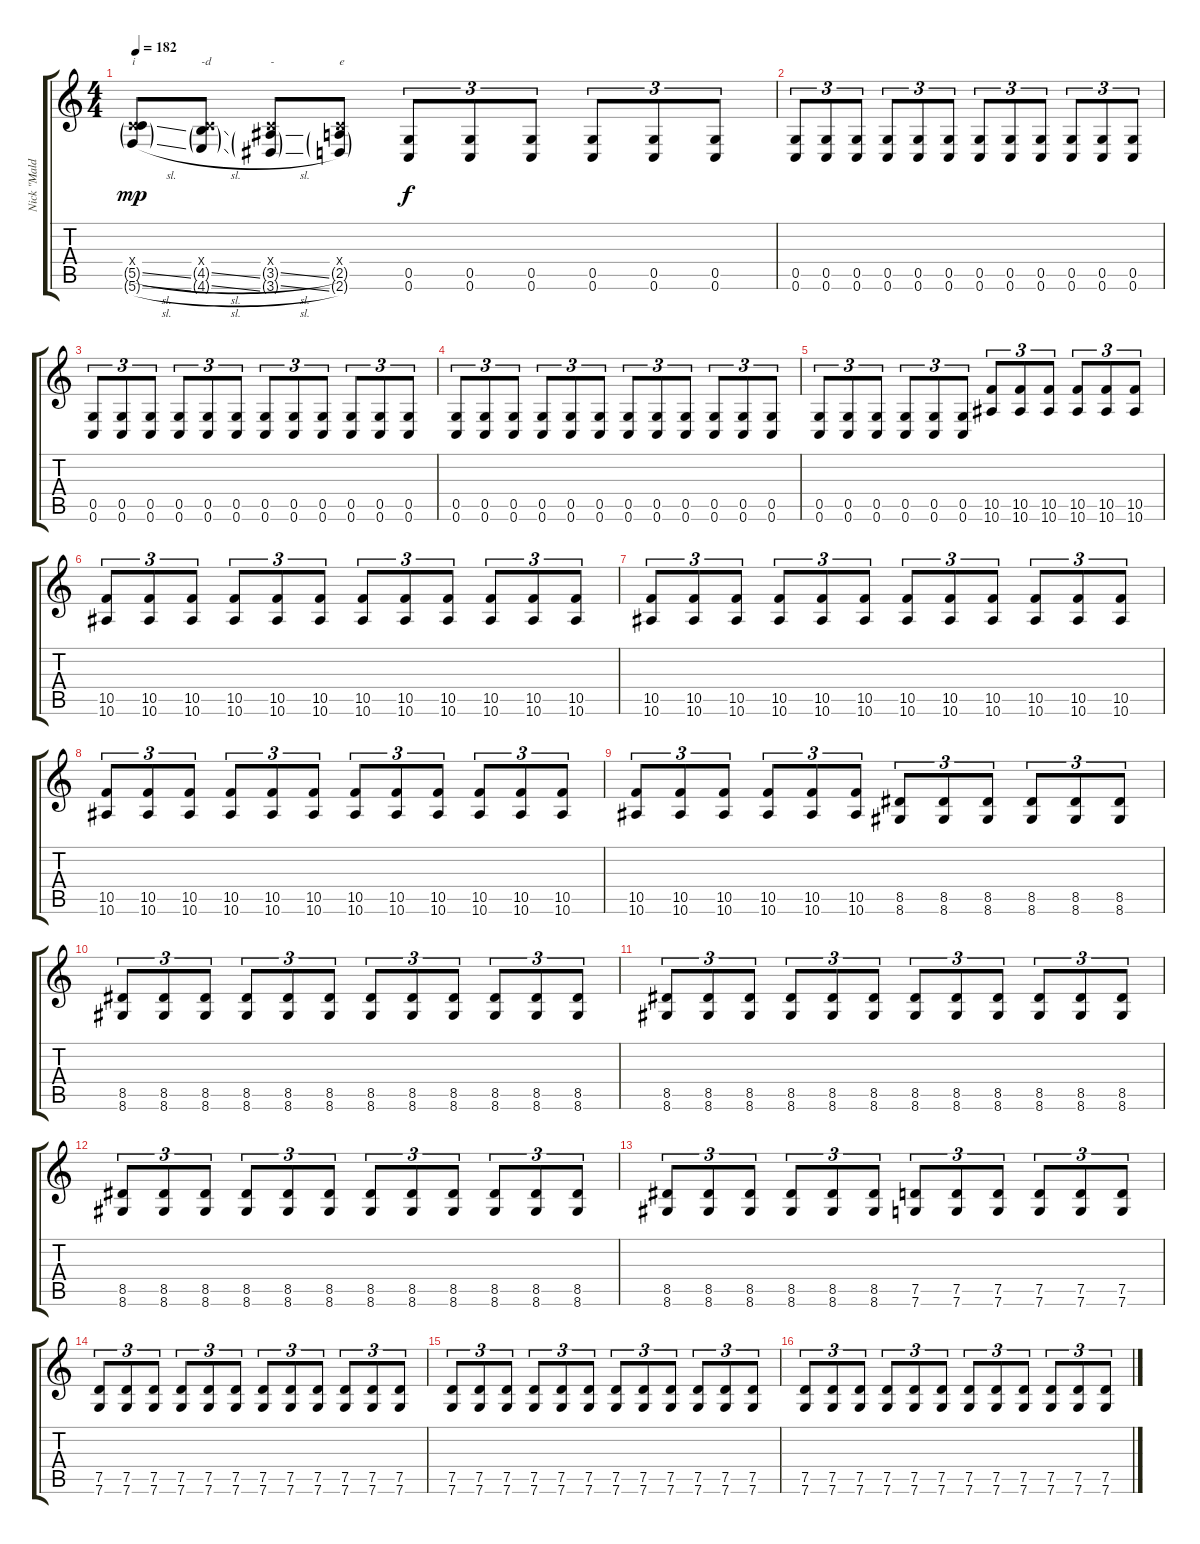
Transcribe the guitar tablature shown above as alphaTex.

\track ("Nick \"Maldy\" Maldonado" "Nick \"Mald") {instrument overdrivenguitar}
\staff {score tabs}
\tuning (D4 A3 F3 C3 G2 C2) {hide}
\ts (4 4)
\tempo 182
\clef g2
\ks c
(0.4{x} 5.5{sl g} 5.6{sl g}).8{txt "i" dy mp} (0.4{x} 4.5{sl g} 4.6{sl g}).8{txt "-d"} (0.4{x} 3.5{sl g} 3.6{sl g}).8{txt "-"} (0.4{x} 2.5{g} 2.6{g}).8{txt "e"} (0.5 0.6).8{tu (3 2) dy f instrument overdrivenguitar} (0.5 0.6).8{tu (3 2)} (0.5 0.6).8{tu (3 2)} (0.5 0.6).8{tu (3 2)} (0.5 0.6).8{tu (3 2)} (0.5 0.6).8{tu (3 2)} |
(0.5 0.6).8{tu (3 2)} (0.5 0.6).8{tu (3 2)} (0.5 0.6).8{tu (3 2)} (0.5 0.6).8{tu (3 2)} (0.5 0.6).8{tu (3 2)} (0.5 0.6).8{tu (3 2)} (0.5 0.6).8{tu (3 2)} (0.5 0.6).8{tu (3 2)} (0.5 0.6).8{tu (3 2)} (0.5 0.6).8{tu (3 2)} (0.5 0.6).8{tu (3 2)} (0.5 0.6).8{tu (3 2)} |
(0.5 0.6).8{tu (3 2)} (0.5 0.6).8{tu (3 2)} (0.5 0.6).8{tu (3 2)} (0.5 0.6).8{tu (3 2)} (0.5 0.6).8{tu (3 2)} (0.5 0.6).8{tu (3 2)} (0.5 0.6).8{tu (3 2)} (0.5 0.6).8{tu (3 2)} (0.5 0.6).8{tu (3 2)} (0.5 0.6).8{tu (3 2)} (0.5 0.6).8{tu (3 2)} (0.5 0.6).8{tu (3 2)} |
(0.5 0.6).8{tu (3 2)} (0.5 0.6).8{tu (3 2)} (0.5 0.6).8{tu (3 2)} (0.5 0.6).8{tu (3 2)} (0.5 0.6).8{tu (3 2)} (0.5 0.6).8{tu (3 2)} (0.5 0.6).8{tu (3 2)} (0.5 0.6).8{tu (3 2)} (0.5 0.6).8{tu (3 2)} (0.5 0.6).8{tu (3 2)} (0.5 0.6).8{tu (3 2)} (0.5 0.6).8{tu (3 2)} |
(0.5 0.6).8{tu (3 2)} (0.5 0.6).8{tu (3 2)} (0.5 0.6).8{tu (3 2)} (0.5 0.6).8{tu (3 2)} (0.5 0.6).8{tu (3 2)} (0.5 0.6).8{tu (3 2)} (10.5 10.6).8{tu (3 2)} (10.5 10.6).8{tu (3 2)} (10.5 10.6).8{tu (3 2)} (10.5 10.6).8{tu (3 2)} (10.5 10.6).8{tu (3 2)} (10.5 10.6).8{tu (3 2)} |
(10.5 10.6).8{tu (3 2)} (10.5 10.6).8{tu (3 2)} (10.5 10.6).8{tu (3 2)} (10.5 10.6).8{tu (3 2)} (10.5 10.6).8{tu (3 2)} (10.5 10.6).8{tu (3 2)} (10.5 10.6).8{tu (3 2)} (10.5 10.6).8{tu (3 2)} (10.5 10.6).8{tu (3 2)} (10.5 10.6).8{tu (3 2)} (10.5 10.6).8{tu (3 2)} (10.5 10.6).8{tu (3 2)} |
(10.5 10.6).8{tu (3 2)} (10.5 10.6).8{tu (3 2)} (10.5 10.6).8{tu (3 2)} (10.5 10.6).8{tu (3 2)} (10.5 10.6).8{tu (3 2)} (10.5 10.6).8{tu (3 2)} (10.5 10.6).8{tu (3 2)} (10.5 10.6).8{tu (3 2)} (10.5 10.6).8{tu (3 2)} (10.5 10.6).8{tu (3 2)} (10.5 10.6).8{tu (3 2)} (10.5 10.6).8{tu (3 2)} |
(10.5 10.6).8{tu (3 2)} (10.5 10.6).8{tu (3 2)} (10.5 10.6).8{tu (3 2)} (10.5 10.6).8{tu (3 2)} (10.5 10.6).8{tu (3 2)} (10.5 10.6).8{tu (3 2)} (10.5 10.6).8{tu (3 2)} (10.5 10.6).8{tu (3 2)} (10.5 10.6).8{tu (3 2)} (10.5 10.6).8{tu (3 2)} (10.5 10.6).8{tu (3 2)} (10.5 10.6).8{tu (3 2)} |
(10.5 10.6).8{tu (3 2)} (10.5 10.6).8{tu (3 2)} (10.5 10.6).8{tu (3 2)} (10.5 10.6).8{tu (3 2)} (10.5 10.6).8{tu (3 2)} (10.5 10.6).8{tu (3 2)} (8.5 8.6).8{tu (3 2)} (8.5 8.6).8{tu (3 2)} (8.5 8.6).8{tu (3 2)} (8.5 8.6).8{tu (3 2)} (8.5 8.6).8{tu (3 2)} (8.5 8.6).8{tu (3 2)} |
(8.5 8.6).8{tu (3 2)} (8.5 8.6).8{tu (3 2)} (8.5 8.6).8{tu (3 2)} (8.5 8.6).8{tu (3 2)} (8.5 8.6).8{tu (3 2)} (8.5 8.6).8{tu (3 2)} (8.5 8.6).8{tu (3 2)} (8.5 8.6).8{tu (3 2)} (8.5 8.6).8{tu (3 2)} (8.5 8.6).8{tu (3 2)} (8.5 8.6).8{tu (3 2)} (8.5 8.6).8{tu (3 2)} |
(8.5 8.6).8{tu (3 2)} (8.5 8.6).8{tu (3 2)} (8.5 8.6).8{tu (3 2)} (8.5 8.6).8{tu (3 2)} (8.5 8.6).8{tu (3 2)} (8.5 8.6).8{tu (3 2)} (8.5 8.6).8{tu (3 2)} (8.5 8.6).8{tu (3 2)} (8.5 8.6).8{tu (3 2)} (8.5 8.6).8{tu (3 2)} (8.5 8.6).8{tu (3 2)} (8.5 8.6).8{tu (3 2)} |
(8.5 8.6).8{tu (3 2)} (8.5 8.6).8{tu (3 2)} (8.5 8.6).8{tu (3 2)} (8.5 8.6).8{tu (3 2)} (8.5 8.6).8{tu (3 2)} (8.5 8.6).8{tu (3 2)} (8.5 8.6).8{tu (3 2)} (8.5 8.6).8{tu (3 2)} (8.5 8.6).8{tu (3 2)} (8.5 8.6).8{tu (3 2)} (8.5 8.6).8{tu (3 2)} (8.5 8.6).8{tu (3 2)} |
(8.5 8.6).8{tu (3 2)} (8.5 8.6).8{tu (3 2)} (8.5 8.6).8{tu (3 2)} (8.5 8.6).8{tu (3 2)} (8.5 8.6).8{tu (3 2)} (8.5 8.6).8{tu (3 2)} (7.5 7.6).8{tu (3 2)} (7.5 7.6).8{tu (3 2)} (7.5 7.6).8{tu (3 2)} (7.5 7.6).8{tu (3 2)} (7.5 7.6).8{tu (3 2)} (7.5 7.6).8{tu (3 2)} |
(7.5 7.6).8{tu (3 2)} (7.5 7.6).8{tu (3 2)} (7.5 7.6).8{tu (3 2)} (7.5 7.6).8{tu (3 2)} (7.5 7.6).8{tu (3 2)} (7.5 7.6).8{tu (3 2)} (7.5 7.6).8{tu (3 2)} (7.5 7.6).8{tu (3 2)} (7.5 7.6).8{tu (3 2)} (7.5 7.6).8{tu (3 2)} (7.5 7.6).8{tu (3 2)} (7.5 7.6).8{tu (3 2)} |
(7.5 7.6).8{tu (3 2)} (7.5 7.6).8{tu (3 2)} (7.5 7.6).8{tu (3 2)} (7.5 7.6).8{tu (3 2)} (7.5 7.6).8{tu (3 2)} (7.5 7.6).8{tu (3 2)} (7.5 7.6).8{tu (3 2)} (7.5 7.6).8{tu (3 2)} (7.5 7.6).8{tu (3 2)} (7.5 7.6).8{tu (3 2)} (7.5 7.6).8{tu (3 2)} (7.5 7.6).8{tu (3 2)} |
(7.5 7.6).8{tu (3 2)} (7.5 7.6).8{tu (3 2)} (7.5 7.6).8{tu (3 2)} (7.5 7.6).8{tu (3 2)} (7.5 7.6).8{tu (3 2)} (7.5 7.6).8{tu (3 2)} (7.5 7.6).8{tu (3 2)} (7.5 7.6).8{tu (3 2)} (7.5 7.6).8{tu (3 2)} (7.5 7.6).8{tu (3 2)} (7.5 7.6).8{tu (3 2)} (7.5 7.6).8{tu (3 2)}
